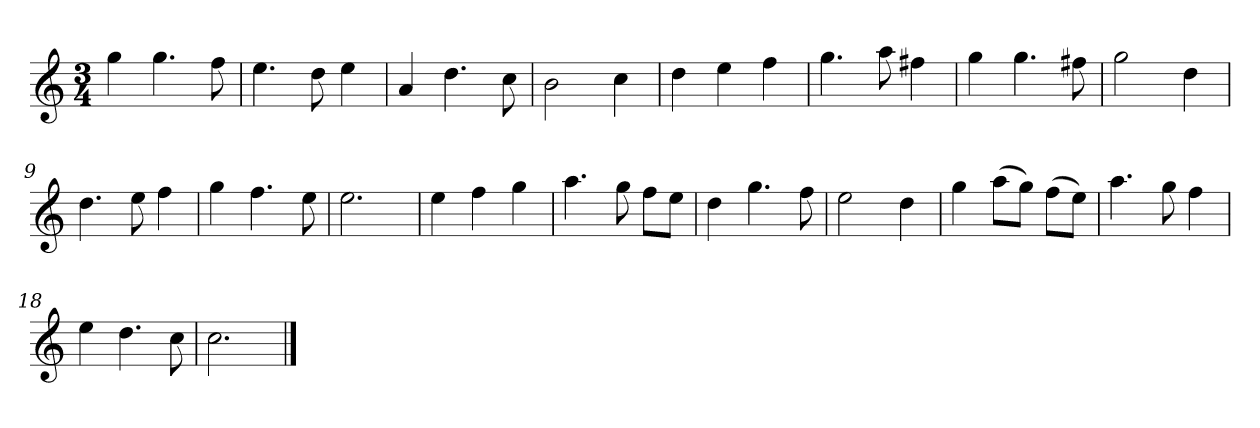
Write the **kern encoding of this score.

**kern
*part1
*staff1
*k[]
*M3/4
*MM120
=1
4gg
4.gg
8ff
=2
4.ee
8dd
4ee
=3
4a
4.dd
8cc
=4
2b
4cc
=5
4dd
4ee
4ff
=6
4.gg
8aa
4ff#X
=7
4gg
4.gg
8ff#X
=8
2gg
4dd
=9
4.dd
8ee
4ff
=10
4gg
4.ff
8ee
=11
2.ee
=12
4ee
4ff
4gg
=13
4.aa
8gg
8ffL
8eeJ
=14
4dd
4.gg
8ff
=15
2ee
4dd
=16
4gg
(8aaL
8ggJ)
(8ffL
8eeJ)
=17
4.aa
8gg
4ff
=18
4ee
4.dd
8cc
=19
2.cc
==
*-
